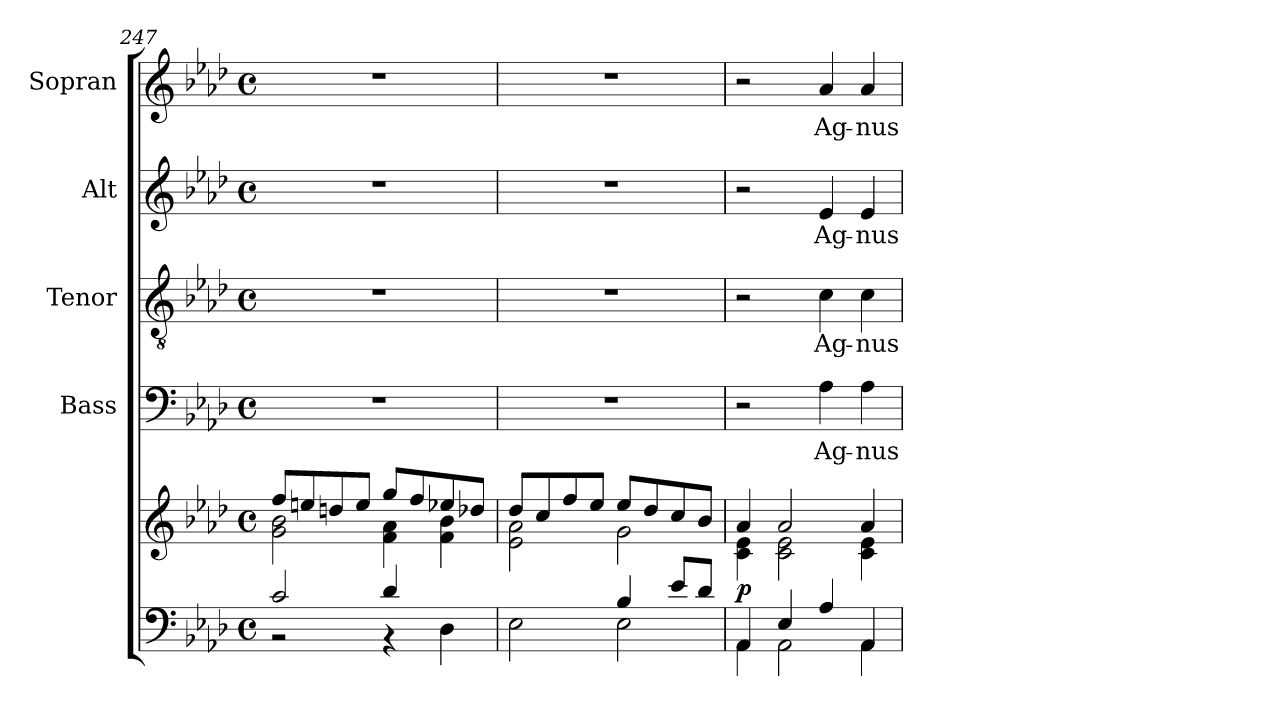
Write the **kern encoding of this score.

**kern	**kern	**dynam	**kern	**text	**kern	**text	**kern	**text	**kern	**text
*part5	*part5	*part5	*part4	*part4	*part3	*part3	*part2	*part2	*part1	*part1
*staff6	*staff5	*staff5/6	*staff4	*staff4	*staff3	*staff3	*staff2	*staff2	*staff1	*staff1
*	*	*	*I"Bass	*	*I"Tenor	*	*I"Alt	*	*I"Sopran	*
*	*	*	*I'B.	*	*I'T.	*	*I'A.	*	*I'S.	*
!!LO:PB:g=z
*clefF4	*clefG2	*	*clefF4	*	*clefGv2	*	*clefG2	*	*clefG2	*
*k[b-e-a-d-]	*k[b-e-a-d-]	*	*k[b-e-a-d-]	*	*k[b-e-a-d-]	*	*k[b-e-a-d-]	*	*k[b-e-a-d-]	*
*A-:	*A-:	*	*A-:	*	*A-:	*	*A-:	*	*A-:	*
*M4/4	*M4/4	*	*M4/4	*	*M4/4	*	*M4/4	*	*M4/4	*
*met(c)	*met(c)	*	*met(c)	*	*met(c)	*	*met(c)	*	*met(c)	*
=247	=247	=247	=247	=247	=247	=247	=247	=247	=247	=247
*^	*^	*	*	*	*	*	*	*	*	*
2c/	2r	8ff/L	2g\ 2b-\	.	1r	.	1r	.	1r	.	1r	.
.	.	8een/	.	.	.	.	.	.	.	.	.	.
.	.	8ddn/	.	.	.	.	.	.	.	.	.	.
.	.	8ee/J	.	.	.	.	.	.	.	.	.	.
4d-/	4r	8gg/L	4f\ 4a-\	.	.	.	.	.	.	.	.	.
.	.	8ff/	.	.	.	.	.	.	.	.	.	.
4ryy	4D-\	8ee-X/	4f\ 4b-\	.	.	.	.	.	.	.	.	.
.	.	8dd-X/J	.	.	.	.	.	.	.	.	.	.
=248	=248	=248	=248	=248	=248	=248	=248	=248	=248	=248	=248	=248
2ryy	2E-\	8dd-/L	2e-\ 2a-\	.	1r	.	1r	.	1r	.	1r	.
.	.	8cc/	.	.	.	.	.	.	.	.	.	.
.	.	8ff/	.	.	.	.	.	.	.	.	.	.
.	.	8ee-/J	.	.	.	.	.	.	.	.	.	.
4B-/	2E-\	8ee-/L	2g\	.	.	.	.	.	.	.	.	.
.	.	8dd-/	.	.	.	.	.	.	.	.	.	.
8e-/L	.	8cc/	.	.	.	.	.	.	.	.	.	.
8d-/J	.	8b-/J	.	.	.	.	.	.	.	.	.	.
=249	=249	=249	=249	=249	=249	=249	=249	=249	=249	=249	=249	=249
!	!	!	!	!LO:DY:b	!	!	!	!	!	!	!	!
4AA-/	4AA-\	4a-/	4c\ 4e-\	p	2r	.	2r	.	2r	.	2r	.
4E-/	2AA-\	2a-/	2c\ 2e-\	.	.	.	.	.	.	.	.	.
!	!	!	!	!	!	!LO:LY:b	!	!LO:LY:b	!	!LO:LY:b	!	!LO:LY:b
4A-/	.	.	.	.	4A-\	Ag-	4c\	Ag-	4e-/	Ag-	4a-/	Ag-
!	!	!	!	!	!	!LO:LY:b	!	!LO:LY:b	!	!LO:LY:b	!	!LO:LY:b
4AA-/	4AA-\	4a-/	4c\ 4e-\	.	4A-\	-nus	4c\	-nus	4e-/	-nus	4a-/	-nus
*v	*v	*	*	*	*	*	*	*	*	*	*	*
*	*v	*v	*	*	*	*	*	*	*	*	*
=	=	=	=	=	=	=	=	=	=	=
*-	*-	*-	*-	*-	*-	*-	*-	*-	*-	*-
